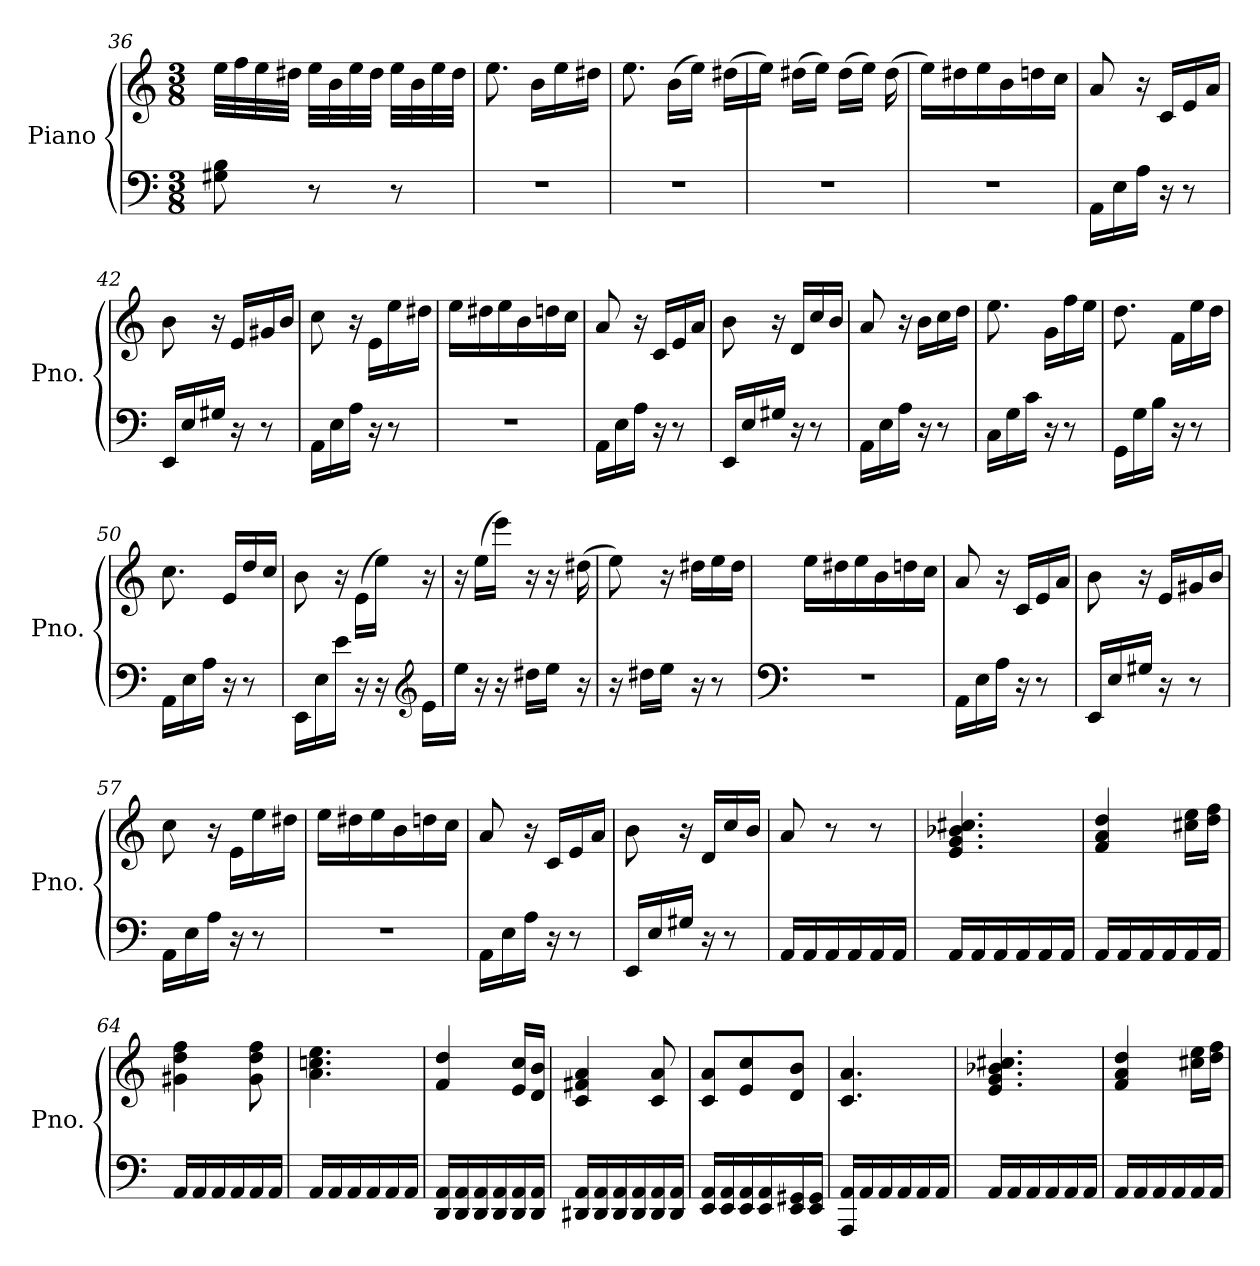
**kern	**kern
*part1	*part1
*staff2	*staff1
*I"Piano	*
*I'Pno.	*
!!LO:PB:g=z
*clefF4	*clefG2
*k[]	*k[]
*M3/8	*M3/8
=36	=36
8G#X\ 8B\	32ee\LLL
.	32ff\
.	32ee\
.	32dd#X\JJJ
8r	32ee\LLL
.	32b\
.	32ee\
.	32dd#\JJJ
8r	32ee\LLL
.	32b\
.	32ee\
.	32dd#\JJJ
=37	=37
4.r	8.ee\
.	16b\LL
.	16ee\
.	16dd#X\JJ
=38	=38
4.r	8.ee\
.	(>16b\LL
.	16ee\JJ)
.	(>16dd#X\LL
=39	=39
4.r	16ee\JJ)
.	(>16dd#X\LL
.	16ee\JJ)
.	(>16dd#\LL
.	16ee\JJ)
.	(>16dd#\
=40	=40
4.r	16ee\LL)
.	16dd#X\
.	16ee\
.	16b\
.	16ddn\
.	16cc\JJ
=41	=41
16AA\LL	8a/
16E\	.
16A\JJ	16r
16r	16c/LL
8r	16e/
.	16a/JJ
!!LO:LB:g=z
=42	=42
16EE/LL	8b\
16E/	.
16G#X/JJ	16r
16r	16e/LL
8r	16g#X/
.	16b/JJ
=43	=43
16AA\LL	8cc\
16E\	.
16A\JJ	16r
16r	16e\LL
8r	16ee\
.	16dd#X\JJ
=44	=44
4.r	16ee\LL
.	16dd#X\
.	16ee\
.	16b\
.	16ddn\
.	16cc\JJ
=45	=45
16AA\LL	8a/
16E\	.
16A\JJ	16r
16r	16c/LL
8r	16e/
.	16a/JJ
=46	=46
16EE/LL	8b\
16E/	.
16G#X/JJ	16r
16r	16d/LL
8r	16cc/
.	16b/JJ
=47	=47
16AA\LL	8a/
16E\	.
16A\JJ	16r
16r	16b\LL
8r	16cc\
.	16dd\JJ
!!LO:LB:g=z
=48	=48
16C\LL	8.ee\
16G\	.
16c\JJ	.
16r	16g\LL
8r	16ff\
.	16ee\JJ
=49	=49
16GG\LL	8.dd\
16G\	.
16B\JJ	.
16r	16f\LL
8r	16ee\
.	16dd\JJ
=50	=50
16AA\LL	8.cc\
16E\	.
16A\JJ	.
16r	16e/LL
8r	16dd/
.	16cc/JJ
=51	=51
16EE\LL	8b\
16E\	.
16e\JJ	16r
16r	(>16e\LL
16r	16ee\JJ)
*clefG2	*
16e\LL	16r
=52	=52
16ee\JJ	16r
16r	(>16ee\LL
16r	16eee\JJ)
16dd#X\LL	16r
16ee\JJ	16r
16r	(>16dd#X\
=53	=53
16r	8ee\)
16dd#X\LL	.
16ee\JJ	16r
16r	16dd#X\LL
8r	16ee\
.	16dd#\JJ
!!LO:LB:g=z
=54	=54
*clefF4	*
4.r	16ee\LL
.	16dd#X\
.	16ee\
.	16b\
.	16ddn\
.	16cc\JJ
=55	=55
16AA\LL	8a/
16E\	.
16A\JJ	16r
16r	16c/LL
8r	16e/
.	16a/JJ
=56	=56
16EE/LL	8b\
16E/	.
16G#X/JJ	16r
16r	16e/LL
8r	16g#X/
.	16b/JJ
=57	=57
16AA\LL	8cc\
16E\	.
16A\JJ	16r
16r	16e\LL
8r	16ee\
.	16dd#X\JJ
=58	=58
4.r	16ee\LL
.	16dd#X\
.	16ee\
.	16b\
.	16ddn\
.	16cc\JJ
=59	=59
16AA\LL	8a/
16E\	.
16A\JJ	16r
16r	16c/LL
8r	16e/
.	16a/JJ
!!LO:LB:g=z
=60	=60
16EE/LL	8b\
16E/	.
16G#X/JJ	16r
16r	16d/LL
8r	16cc/
.	16b/JJ
=61	=61
16AA/LL	8a/
16AA/	.
16AA/	8r
16AA/	.
16AA/	8r
16AA/JJ	.
=62	=62
16AA/LL	4.e/ 4.g/ 4.b-X/ 4.cc#X/
16AA/	.
16AA/	.
16AA/	.
16AA/	.
16AA/JJ	.
=63	=63
16AA/LL	4f/ 4a/ 4dd/
16AA/	.
16AA/	.
16AA/	.
16AA/	16cc#X\ 16ee\LL
16AA/JJ	16dd\ 16ff\JJ
=64	=64
16AA/LL	4g#X\ 4dd\ 4ff\
16AA/	.
16AA/	.
16AA/	.
16AA/	8g#\ 8dd\ 8ff\
16AA/JJ	.
=65	=65
16AA/LL	4.a\ 4.ccn\ 4.ee\
16AA/	.
16AA/	.
16AA/	.
16AA/	.
16AA/JJ	.
!!LO:LB:g=z
=66	=66
16DD/ 16AA/LL	4f/ 4dd/
16DD/ 16AA/	.
16DD/ 16AA/	.
16DD/ 16AA/	.
16DD/ 16AA/	16e/ 16cc/LL
16DD/ 16AA/JJ	16d/ 16b/JJ
=67	=67
16DD#X/ 16AA/LL	4c/ 4f#X/ 4a/
16DD#/ 16AA/	.
16DD#/ 16AA/	.
16DD#/ 16AA/	.
16DD#/ 16AA/	8c/ 8a/
16DD#/ 16AA/JJ	.
=68	=68
16EE/ 16AA/LL	8c/ 8a/L
16EE/ 16AA/	.
16EE/ 16AA/	8e/ 8cc/
16EE/ 16AA/	.
16EE/ 16GG#X/	8d/ 8b/J
16EE/ 16GG#/JJ	.
=69	=69
16AAA/ 16AA/LL	4.c/ 4.a/
16AA/	.
16AA/	.
16AA/	.
16AA/	.
16AA/JJ	.
=70	=70
16AA/LL	4.e/ 4.g/ 4.b-X/ 4.cc#X/
16AA/	.
16AA/	.
16AA/	.
16AA/	.
16AA/JJ	.
=71	=71
16AA/LL	4f/ 4a/ 4dd/
16AA/	.
16AA/	.
16AA/	.
16AA/	16cc#X\ 16ee\LL
16AA/JJ	16dd\ 16ff\JJ
=	=
*-	*-
